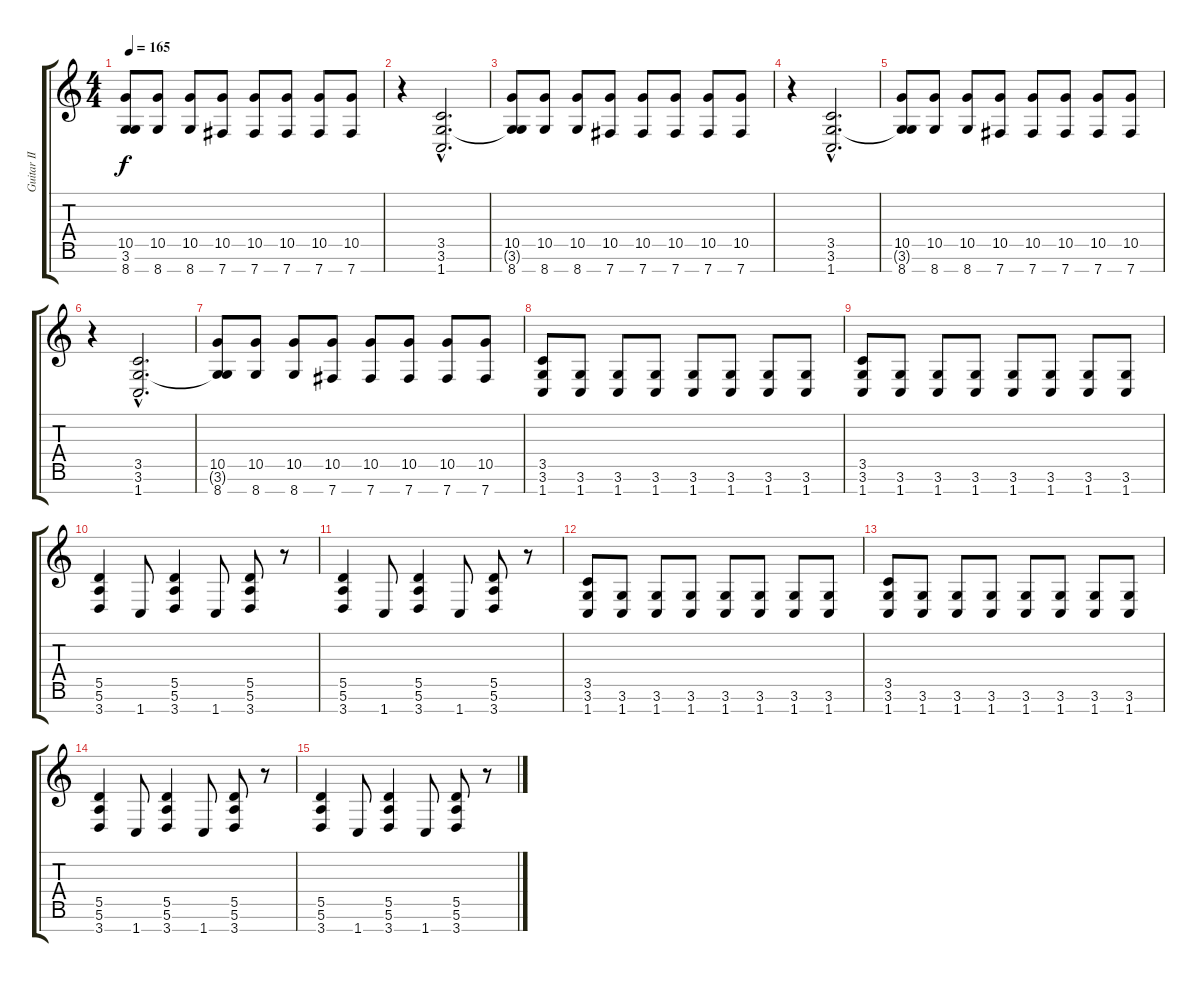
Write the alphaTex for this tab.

\track ("Guitar II" "Guitar II") {instrument distortionguitar}
\staff {score tabs}
\tuning (E4 B3 Gb3 D3 A2 E2 B1) {hide}
\ts (4 4)
\tempo 165
\clef g2
\ks c
(10.5 3.6{t} 8.7).8{dy f} (10.5 8.7).8 (10.5 8.7).8 (10.5 7.7).8 (10.5 7.7).8 (10.5 7.7).8 (10.5 7.7).8 (10.5 7.7).8 |
r.4 (3.5{hac} 3.6{hac} 1.7{hac}).2{d} |
(10.5 3.6{t} 8.7).8 (10.5 8.7).8 (10.5 8.7).8 (10.5 7.7).8 (10.5 7.7).8 (10.5 7.7).8 (10.5 7.7).8 (10.5 7.7).8 |
r.4 (3.5{hac} 3.6{hac} 1.7{hac}).2{d} |
(10.5 3.6{t} 8.7).8 (10.5 8.7).8 (10.5 8.7).8 (10.5 7.7).8 (10.5 7.7).8 (10.5 7.7).8 (10.5 7.7).8 (10.5 7.7).8 |
r.4 (3.5{hac} 3.6{hac} 1.7{hac}).2{d} |
(10.5 3.6{t} 8.7).8 (10.5 8.7).8 (10.5 8.7).8 (10.5 7.7).8 (10.5 7.7).8 (10.5 7.7).8 (10.5 7.7).8 (10.5 7.7).8 |
(3.5 3.6 1.7).8 (3.6 1.7).8 (3.6 1.7).8 (3.6 1.7).8 (3.6 1.7).8 (3.6 1.7).8 (3.6 1.7).8 (3.6 1.7).8 |
(3.5 3.6 1.7).8 (3.6 1.7).8 (3.6 1.7).8 (3.6 1.7).8 (3.6 1.7).8 (3.6 1.7).8 (3.6 1.7).8 (3.6 1.7).8 |
(5.5 5.6 3.7).4 1.7.8 (5.5 5.6 3.7).4 1.7.8 (5.5 5.6 3.7).8 r.8 |
(5.5 5.6 3.7).4 1.7.8 (5.5 5.6 3.7).4 1.7.8 (5.5 5.6 3.7).8 r.8 |
(3.5 3.6 1.7).8 (3.6 1.7).8 (3.6 1.7).8 (3.6 1.7).8 (3.6 1.7).8 (3.6 1.7).8 (3.6 1.7).8 (3.6 1.7).8 |
(3.5 3.6 1.7).8 (3.6 1.7).8 (3.6 1.7).8 (3.6 1.7).8 (3.6 1.7).8 (3.6 1.7).8 (3.6 1.7).8 (3.6 1.7).8 |
(5.5 5.6 3.7).4 1.7.8 (5.5 5.6 3.7).4 1.7.8 (5.5 5.6 3.7).8 r.8 |
(5.5 5.6 3.7).4 1.7.8 (5.5 5.6 3.7).4 1.7.8 (5.5 5.6 3.7).8 r.8
